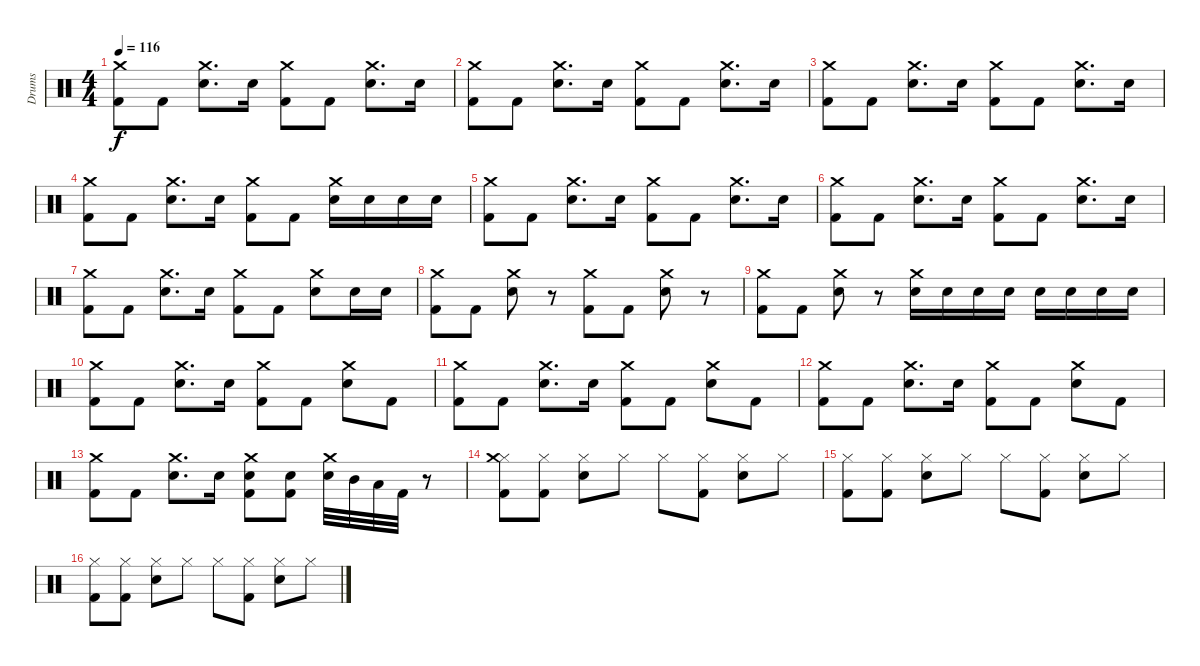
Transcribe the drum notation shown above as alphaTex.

\track ("Drums" "Drums") {instrument percussion}
\staff {score}
\articulation defaults
\ts (4 4)
\tempo 116
\clef neutral
\ks c
("Crash medium (hit)" "Kick (hit) 2").8{dy f} "Kick (hit) 2".8 ("Crash medium (hit)" "Snare (hit) 2").8{d} "Snare (hit) 2".16 ("Crash medium (hit)" "Kick (hit) 2").8 "Kick (hit) 2".8 ("Crash medium (hit)" "Snare (hit) 2").8{d} "Snare (hit) 2".16 |
("Crash medium (hit)" "Kick (hit) 2").8 "Kick (hit) 2".8 ("Crash medium (hit)" "Snare (hit) 2").8{d} "Snare (hit) 2".16 ("Crash medium (hit)" "Kick (hit) 2").8 "Kick (hit) 2".8 ("Crash medium (hit)" "Snare (hit) 2").8{d} "Snare (hit) 2".16 |
("Crash medium (hit)" "Kick (hit) 2").8 "Kick (hit) 2".8 ("Crash medium (hit)" "Snare (hit) 2").8{d} "Snare (hit) 2".16 ("Crash medium (hit)" "Kick (hit) 2").8 "Kick (hit) 2".8 ("Crash medium (hit)" "Snare (hit) 2").8{d} "Snare (hit) 2".16 |
("Crash medium (hit)" "Kick (hit) 2").8 "Kick (hit) 2".8 ("Crash medium (hit)" "Snare (hit) 2").8{d} "Snare (hit) 2".16 ("Crash medium (hit)" "Kick (hit) 2").8 "Kick (hit) 2".8 ("Crash medium (hit)" "Snare (hit) 2").16 "Snare (hit) 2".16 "Snare (hit) 2".16 "Snare (hit) 2".16 |
("Crash medium (hit)" "Kick (hit) 2").8 "Kick (hit) 2".8 ("Crash medium (hit)" "Snare (hit) 2").8{d} "Snare (hit) 2".16 ("Crash medium (hit)" "Kick (hit) 2").8 "Kick (hit) 2".8 ("Crash medium (hit)" "Snare (hit) 2").8{d} "Snare (hit) 2".16 |
("Crash medium (hit)" "Kick (hit) 2").8 "Kick (hit) 2".8 ("Crash medium (hit)" "Snare (hit) 2").8{d} "Snare (hit) 2".16 ("Crash medium (hit)" "Kick (hit) 2").8 "Kick (hit) 2".8 ("Crash medium (hit)" "Snare (hit) 2").8{d} "Snare (hit) 2".16 |
("Crash medium (hit)" "Kick (hit) 2").8 "Kick (hit) 2".8 ("Crash medium (hit)" "Snare (hit) 2").8{d} "Snare (hit) 2".16 ("Crash medium (hit)" "Kick (hit) 2").8 "Kick (hit) 2".8 ("Crash medium (hit)" "Snare (hit) 2").8 "Snare (hit) 2".16 "Snare (hit) 2".16 |
("Crash medium (hit)" "Kick (hit) 2").8 "Kick (hit) 2".8 ("Crash medium (hit)" "Snare (hit) 2").8 r.8 ("Crash medium (hit)" "Kick (hit) 2").8 "Kick (hit) 2".8 ("Crash medium (hit)" "Snare (hit) 2").8 r.8 |
("Crash medium (hit)" "Kick (hit) 2").8 "Kick (hit) 2".8 ("Crash medium (hit)" "Snare (hit) 2").8 r.8 ("Crash medium (hit)" "Snare (hit) 2").16 "Snare (hit) 2".16 "Snare (hit) 2".16 "Snare (hit) 2".16 "Snare (hit) 2".16 "Snare (hit) 2".16 "Snare (hit) 2".16 "Snare (hit) 2".16 |
("Crash medium (hit)" "Kick (hit) 2").8 "Kick (hit) 2".8 ("Crash medium (hit)" "Snare (hit) 2").8{d} "Snare (hit) 2".16 ("Crash medium (hit)" "Kick (hit) 2").8 "Kick (hit) 2".8 ("Crash medium (hit)" "Snare (hit) 2").8 "Kick (hit) 2".8 |
("Crash medium (hit)" "Kick (hit) 2").8 "Kick (hit) 2".8 ("Crash medium (hit)" "Snare (hit) 2").8{d} "Snare (hit) 2".16 ("Crash medium (hit)" "Kick (hit) 2").8 "Kick (hit) 2".8 ("Crash medium (hit)" "Snare (hit) 2").8 "Kick (hit) 2".8 |
("Crash medium (hit)" "Kick (hit) 2").8 "Kick (hit) 2".8 ("Crash medium (hit)" "Snare (hit) 2").8{d} "Snare (hit) 2".16 ("Crash medium (hit)" "Kick (hit) 2").8 "Kick (hit) 2".8 ("Crash medium (hit)" "Snare (hit) 2").8 "Kick (hit) 2".8 |
("Crash medium (hit)" "Kick (hit) 2").8 "Kick (hit) 2".8 ("Crash medium (hit)" "Snare (hit) 2").8{d} "Snare (hit) 2".16 ("Crash medium (hit)" "Snare (hit) 2" "Kick (hit) 2").8 ("Snare (hit) 2" "Kick (hit) 2").8 ("Crash medium (hit)" "Snare (hit) 2").32 "Mid Tom (hit)".32 "Low Tom (hit)".32 "Kick (hit) 2".32 r.8 |
("Hi-Hat (closed)" "Crash medium (hit)" "Kick (hit) 2").8 ("Hi-Hat (closed)" "Kick (hit) 2").8 ("Hi-Hat (closed)" "Snare (hit) 2").8 "Hi-Hat (closed)".8 "Hi-Hat (closed)".8 ("Hi-Hat (closed)" "Kick (hit) 2").8 ("Hi-Hat (closed)" "Snare (hit) 2").8 "Hi-Hat (closed)".8 |
("Hi-Hat (closed)" "Kick (hit) 2").8 ("Hi-Hat (closed)" "Kick (hit) 2").8 ("Hi-Hat (closed)" "Snare (hit) 2").8 "Hi-Hat (closed)".8 "Hi-Hat (closed)".8 ("Hi-Hat (closed)" "Kick (hit) 2").8 ("Hi-Hat (closed)" "Snare (hit) 2").8 "Hi-Hat (closed)".8 |
("Hi-Hat (closed)" "Kick (hit) 2").8 ("Hi-Hat (closed)" "Kick (hit) 2").8 ("Hi-Hat (closed)" "Snare (hit) 2").8 "Hi-Hat (closed)".8 "Hi-Hat (closed)".8 ("Hi-Hat (closed)" "Kick (hit) 2").8 ("Hi-Hat (closed)" "Snare (hit) 2").8 "Hi-Hat (closed)".8
